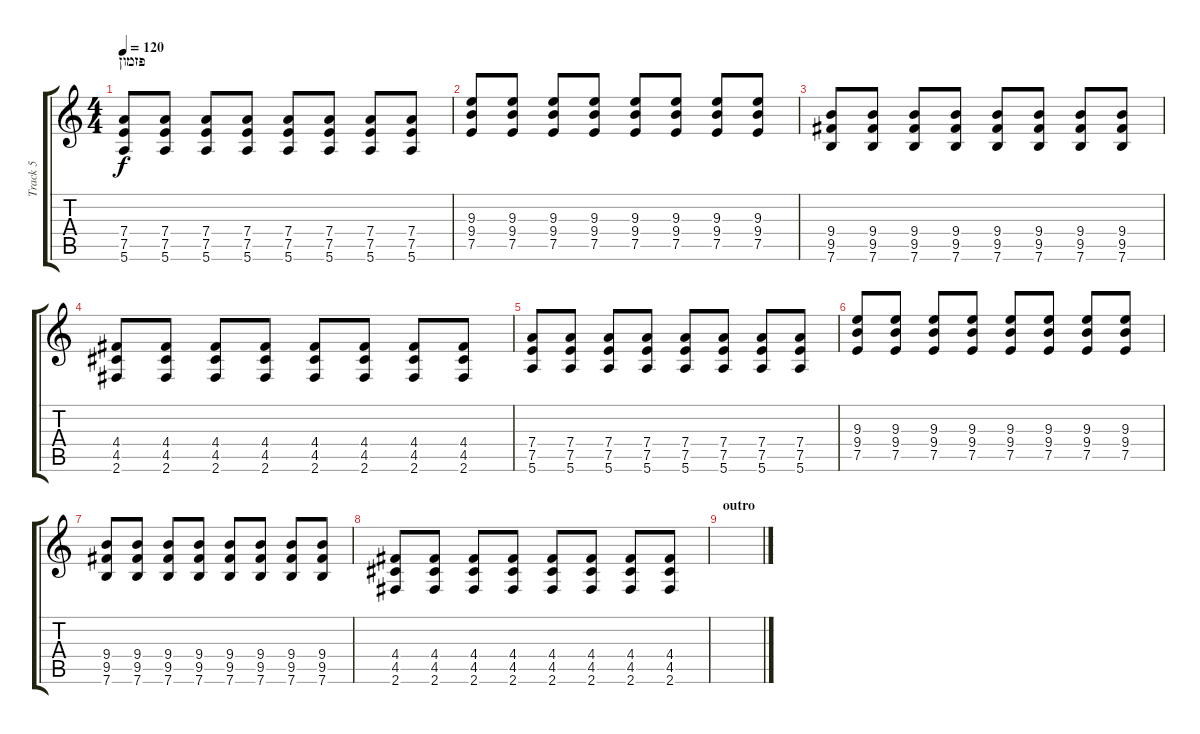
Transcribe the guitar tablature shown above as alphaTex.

\track ("Track 5" "Track 5") {instrument distortionguitar}
\staff {score tabs}
\tuning (E4 B3 G3 D3 A2 E2) {hide}
\ts (4 4)
\section ("" "פזמון")
\tempo 120
\clef g2
\ks c
(7.4 7.5 5.6).8{dy f} (7.4 7.5 5.6).8 (7.4 7.5 5.6).8 (7.4 7.5 5.6).8 (7.4 7.5 5.6).8 (7.4 7.5 5.6).8 (7.4 7.5 5.6).8 (7.4 7.5 5.6).8 |
(9.3 9.4 7.5).8 (9.3 9.4 7.5).8 (9.3 9.4 7.5).8 (9.3 9.4 7.5).8 (9.3 9.4 7.5).8 (9.3 9.4 7.5).8 (9.3 9.4 7.5).8 (9.3 9.4 7.5).8 |
(9.4 9.5 7.6).8 (9.4 9.5 7.6).8 (9.4 9.5 7.6).8 (9.4 9.5 7.6).8 (9.4 9.5 7.6).8 (9.4 9.5 7.6).8 (9.4 9.5 7.6).8 (9.4 9.5 7.6).8 |
(4.4 4.5 2.6).8 (4.4 4.5 2.6).8 (4.4 4.5 2.6).8 (4.4 4.5 2.6).8 (4.4 4.5 2.6).8 (4.4 4.5 2.6).8 (4.4 4.5 2.6).8 (4.4 4.5 2.6).8 |
(7.4 7.5 5.6).8 (7.4 7.5 5.6).8 (7.4 7.5 5.6).8 (7.4 7.5 5.6).8 (7.4 7.5 5.6).8 (7.4 7.5 5.6).8 (7.4 7.5 5.6).8 (7.4 7.5 5.6).8 |
(9.3 9.4 7.5).8 (9.3 9.4 7.5).8 (9.3 9.4 7.5).8 (9.3 9.4 7.5).8 (9.3 9.4 7.5).8 (9.3 9.4 7.5).8 (9.3 9.4 7.5).8 (9.3 9.4 7.5).8 |
(9.4 9.5 7.6).8 (9.4 9.5 7.6).8 (9.4 9.5 7.6).8 (9.4 9.5 7.6).8 (9.4 9.5 7.6).8 (9.4 9.5 7.6).8 (9.4 9.5 7.6).8 (9.4 9.5 7.6).8 |
(4.4 4.5 2.6).8 (4.4 4.5 2.6).8 (4.4 4.5 2.6).8 (4.4 4.5 2.6).8 (4.4 4.5 2.6).8 (4.4 4.5 2.6).8 (4.4 4.5 2.6).8 (4.4 4.5 2.6).8 |
\section ("" "outro")
